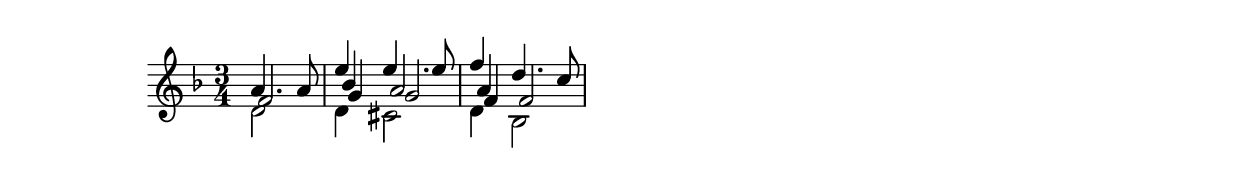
%% Do not edit this file; it is automatically
%% generated from LSR http://lsr.dsi.unimi.it
%% This file is in the public domain.
\version "2.13.20"

\header {
  lsrtags = "simultaneous-notes"

%% Translation of GIT committish: e0aa246e0ed1a86dc41a99ab79bff822d3320aa7
 doctitlees = "Voces adicionales para evitar colisiones"
 texidoces = "
En ciertos casos de polifonía compleja, se necesitan voces adicionales
para evitar colisiones entre las notas.  Si se necesitan más de cuatro
voces paralelas, las voces adicionales se añaden definiendo una
variable que utiliza la función de Scheme @code{context-spec-music}.

"


%% Translation of GIT committish: 0a868be38a775ecb1ef935b079000cebbc64de40
  texidocde = "
Ein einigen Fällen von sehr komplexer polyphoner Musik sind zusätzliche
Stimmen notwendig, um Zusammestöße zwischen den Noten zu vermeiden.
Wenn mehr als vier parallele Stimmen benötigt werden, können zusätzliche
Stimmen definiert werden, indem eine Variable mit der Funktion
@code{context-spec-music} definiert wird.

"
  doctitlede = "Zusätzliche Stimmen um Zusammenstöße zu vermeiden"

%% Translation of GIT committish: 1baa2adf57c84e8d50e6907416eadb93e2e2eb5c
  texidocfr = "
Dans certains cas de musique polyphonie complexe, une voix
supplémentaire peut permettre d'éviter les risques de collision.
Lorsque quatre voix parallèles ne suffisent pas, la fonction Scheme
@code{context-spec-music} permet d'ajouter des d'autres voix.

"
  doctitlefr = "Ajout de voix pour éviter les collisions"


  texidoc = "
In some instances of complex polyphonic music, additional voices are
necessary to prevent collisions between notes.  If more than four
parallel voices are needed, additional voices can be added by defining
a variable using the Scheme function @code{context-spec-music}.

"
  doctitle = "Additional voices to avoid collisions"
} % begin verbatim

voiceFive = #(context-spec-music (make-voice-props-set 4) 'Voice)

\relative c'' {
  \time 3/4
  \key d \minor
  \partial 2
  <<
    {
      \voiceOne
      a4. a8
      e'4 e4. e8
      f4 d4. c8
    }
    \\
    {
      \voiceThree
      f,2
      bes4 a2
      a4 s2
    }
    \\
    {
      \voiceFive
      s2
      g4 g2
      f4 f2
    }
    \\
    \bar "||"{
      \voiceTwo
      d2
      d4 cis2
      d4 bes2
    }
  >>
}

